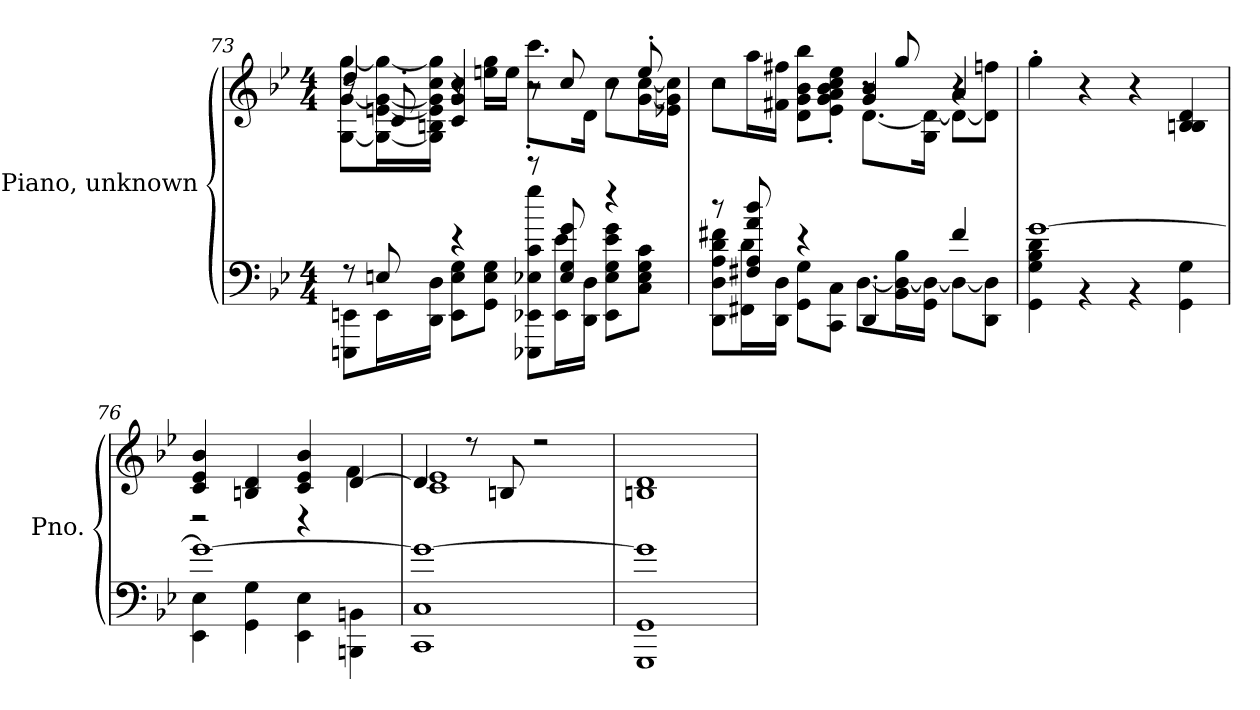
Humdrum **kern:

**kern	**kern
*part1	*part1
*staff2	*staff1
*I"Piano, unknown	*
*I'Pno.	*
!!LO:LB:g=z
*clefF4	*clefG2
*k[b-e-]	*k[b-e-]
*M4/4	*M4/4
=73	=73
*^	*^
*	*	*	*^
8r	8EEEn\ 8EEn\L	4dd/	[8G\ [8g\ [8gg\L	8r
8En/	16EE\L	.	16G\_ [16en\ 16g\_ 16gg\_L	8c'/
.	16DD\ 16D\JJ	.	16G\] 16Bn\ 16e\] 16g\] 16cc\ 16gg\]JJ	.
4r	8EE\ 8E\ 8G\L	4r	8r	4c/ 4g/ 4cc/
.	8GG\ 8E\ 8G\J	.	16een\ 16gg\LL	.
.	.	.	16ee\JJ	.
8r	8EEE-X\ 8EE-X\ 8E-X\ 8c\ 8gg\L	8r	8.ccc'\L	2r
8E-/ 8G/ 8g/	16EE-\ 16e-\L	8cc/	.	.
.	16DD\ 16D\JJ	.	16d\Jk	.
4r	8EE-\ 8E-\ 8G\ 8e-\ 8g\L	8r	8cc\L	.
.	8C\ 8E-\ 8G\ 8c\J	8ee'/	[16g\ [16cc\L	.
.	.	.	16e-X\ 16g\] 16cc\]JJ	.
=74	=74	=74	=74	=74
8r	8DD\ 8D\ 8A\ 8d\ 8f#X\L	2r	8cc\L	2r
8F#X/ 8A/ 8a/ 8dd/	16FF#X\ 16d\L	.	16aa\L	.
.	16DD\ 16D\JJ	.	16f#X\ 16ff#X\JJ	.
4r	8GG\ 8G\L	.	8d\ 8g\ 8b-\ 8bb-\L	.
.	8CC\ 8C\J	.	8e-\' 8g\' 8a\' 8b-\' 8cc\' 8ee-\'J	.
4DD'/	[8D\L	8r	[8.d\L	4g/ 4b-/
.	16BB-\ 16D\_ 16B-\L	8gg/	.	.
.	16GG\ 16D\_JJ	.	16G\ 16d\_Jk	.
4f#/	8D\L_	4r	8d\L_	4a/
.	8DD\ 8D\]J	.	8d\] 8ffn\J	.
*	*	*v	*v	*v
=75	=75	=75
[1g	4GG\ 4G\ 4B-\ 4d\	4gg'\
.	4r	4r
.	4r	4r
.	4GG\ 4G\	4B-/ 4Bn/ 4d/
!!LO:LB:g=z
=76	=76	=76
*	*	*^
1g_	4EE-\ 4E-\	4c/ 4e-/ 4b-/	2r
.	4GG\ 4G\	4Bn/ 4d/	.
.	4EE-\ 4E-\	4c/ 4e-/ 4b-/	4r
.	4BBBn\ 4BBn\	[4d/	4f\
=77	=77	=77	=77
1g_	1CC 1C	4d/]	1c 1e-
.	.	8r	.
.	.	8Bn/	.
.	.	2r	.
*	*	*v	*v
=78	=78	=78
1g]	1GGG 1GG	1Bn 1d
*v	*v	*
=	=
*-	*-
